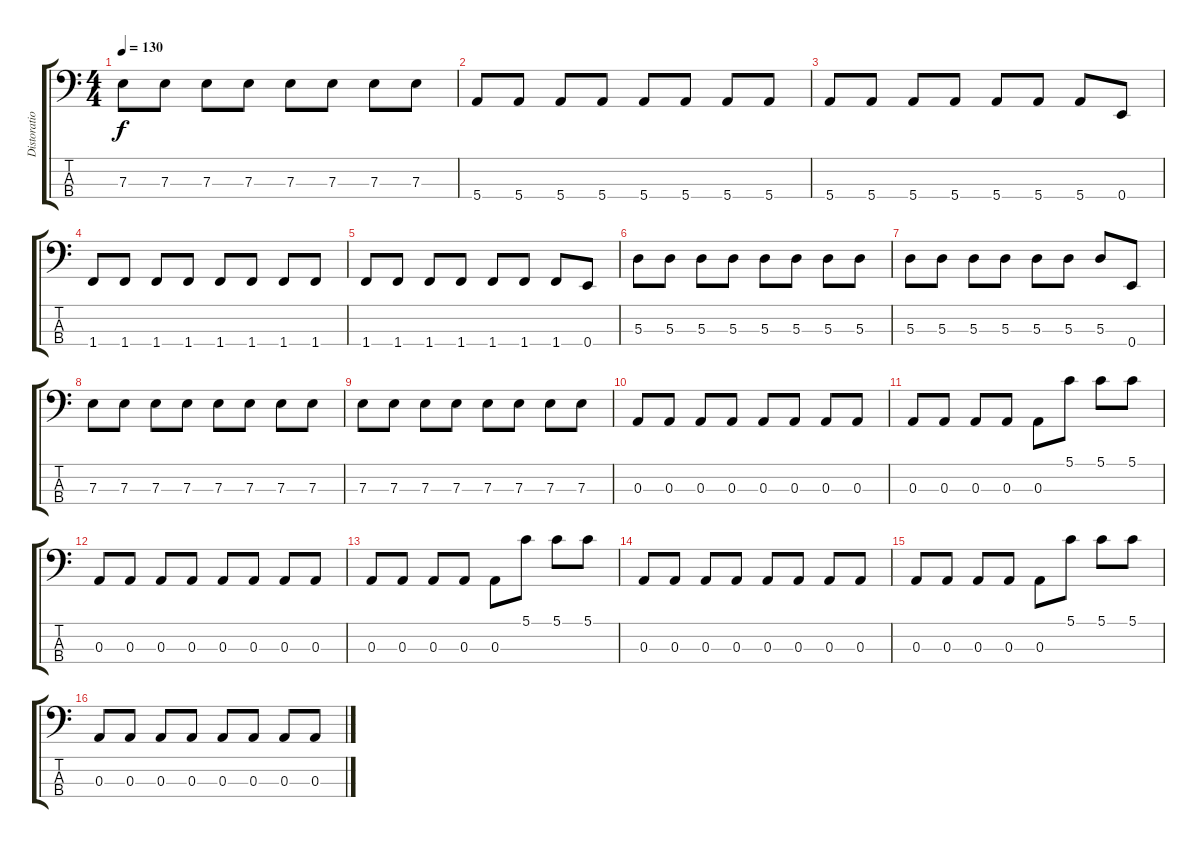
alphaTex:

\track ("Distoration Bass" "Distoratio") {instrument overdrivenguitar}
\staff {score tabs}
\tuning (G2 D2 A1 E1) {hide}
\ts (4 4)
\tempo 130
\clef f4
\ks c
7.3.8{dy f} 7.3.8 7.3.8 7.3.8 7.3.8 7.3.8 7.3.8 7.3.8 |
5.4.8 5.4.8 5.4.8 5.4.8 5.4.8 5.4.8 5.4.8 5.4.8 |
5.4.8 5.4.8 5.4.8 5.4.8 5.4.8 5.4.8 5.4.8 0.4.8 |
1.4.8 1.4.8 1.4.8 1.4.8 1.4.8 1.4.8 1.4.8 1.4.8 |
1.4.8 1.4.8 1.4.8 1.4.8 1.4.8 1.4.8 1.4.8 0.4.8 |
5.3.8 5.3.8 5.3.8 5.3.8 5.3.8 5.3.8 5.3.8 5.3.8 |
5.3.8 5.3.8 5.3.8 5.3.8 5.3.8 5.3.8 5.3.8 0.4.8 |
7.3.8 7.3.8 7.3.8 7.3.8 7.3.8 7.3.8 7.3.8 7.3.8 |
7.3.8 7.3.8 7.3.8 7.3.8 7.3.8 7.3.8 7.3.8 7.3.8 |
0.3.8 0.3.8 0.3.8 0.3.8 0.3.8 0.3.8 0.3.8 0.3.8 |
0.3.8 0.3.8 0.3.8 0.3.8 0.3.8 5.1.8 5.1.8 5.1.8 |
0.3.8 0.3.8 0.3.8 0.3.8 0.3.8 0.3.8 0.3.8 0.3.8 |
0.3.8 0.3.8 0.3.8 0.3.8 0.3.8 5.1.8 5.1.8 5.1.8 |
0.3.8 0.3.8 0.3.8 0.3.8 0.3.8 0.3.8 0.3.8 0.3.8 |
0.3.8 0.3.8 0.3.8 0.3.8 0.3.8 5.1.8 5.1.8 5.1.8 |
0.3.8 0.3.8 0.3.8 0.3.8 0.3.8 0.3.8 0.3.8 0.3.8
